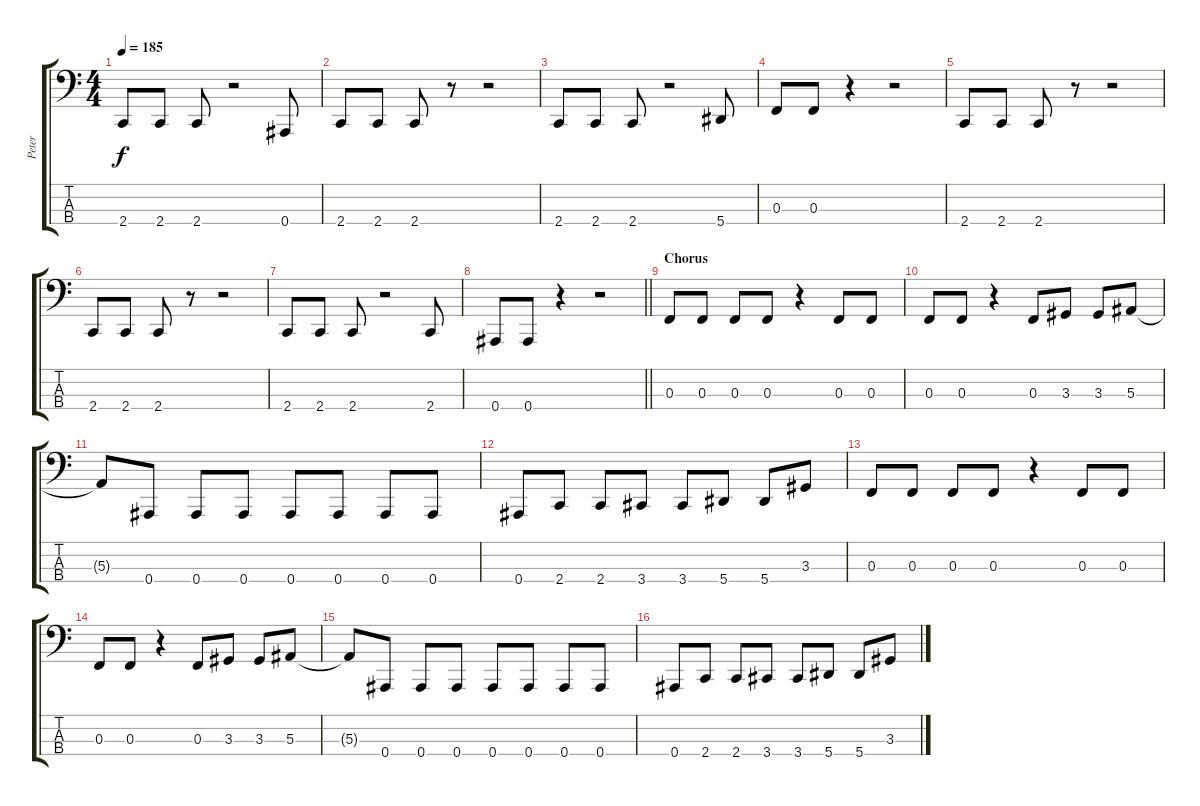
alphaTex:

\track ("Peter" "Peter") {instrument slapbass1}
\staff {score tabs}
\tuning (Eb2 Bb1 F1 Bb0) {hide}
\ts (4 4)
\tempo 185
\clef f4
\ks c
2.4.8{dy f} 2.4.8 2.4.8 r.2 0.4.8 |
2.4.8 2.4.8 2.4.8 r.8 r.2 |
2.4.8 2.4.8 2.4.8 r.2 5.4.8 |
0.3.8 0.3.8 r.4 r.2 |
2.4.8 2.4.8 2.4.8 r.8 r.2 |
2.4.8 2.4.8 2.4.8 r.8 r.2 |
2.4.8 2.4.8 2.4.8 r.2 2.4.8 |
\barLineRight lightlight
0.4.8 0.4.8 r.4 r.2 |
\section ("" "Chorus")
0.3.8 0.3.8 0.3.8 0.3.8 r.4 0.3.8 0.3.8 |
0.3.8 0.3.8 r.4 0.3.8 3.3.8 3.3.8 5.3.8 |
5.3{t}.8 0.4.8 0.4.8 0.4.8 0.4.8 0.4.8 0.4.8 0.4.8 |
0.4.8 2.4.8 2.4.8 3.4.8 3.4.8 5.4.8 5.4.8 3.3.8 |
0.3.8 0.3.8 0.3.8 0.3.8 r.4 0.3.8 0.3.8 |
0.3.8 0.3.8 r.4 0.3.8 3.3.8 3.3.8 5.3.8 |
5.3{t}.8 0.4.8 0.4.8 0.4.8 0.4.8 0.4.8 0.4.8 0.4.8 |
0.4.8 2.4.8 2.4.8 3.4.8 3.4.8 5.4.8 5.4.8 3.3.8
